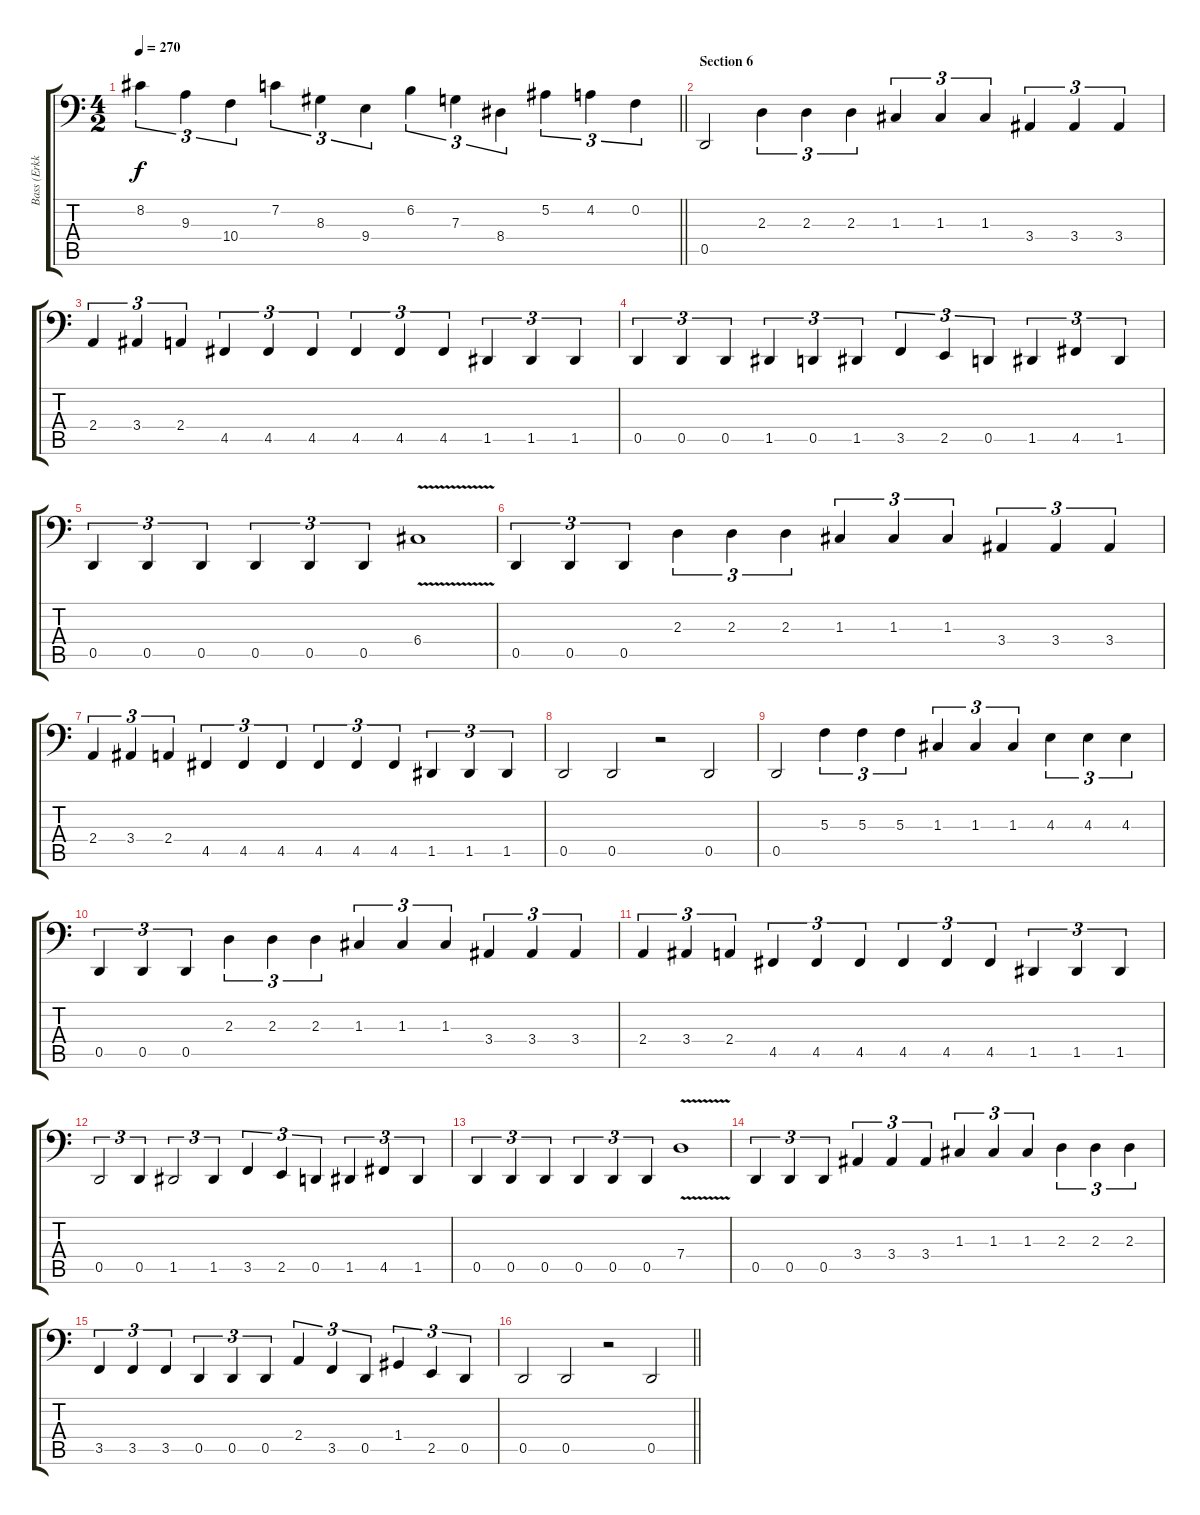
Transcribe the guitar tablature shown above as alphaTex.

\track ("Bass (Erkki)" "Bass (Erkk") {instrument electricbassfinger}
\staff {score tabs}
\tuning (A2 F2 C2 G1 D1 A0) {hide}
\ts (4 2)
\tempo 270
\clef f4
\barLineRight lightlight
\ks c
8.2.4{tu (3 2) dy f} 9.3.4{tu (3 2)} 10.4.4{tu (3 2)} 7.2.4{tu (3 2)} 8.3.4{tu (3 2)} 9.4.4{tu (3 2)} 6.2.4{tu (3 2)} 7.3.4{tu (3 2)} 8.4.4{tu (3 2)} 5.2.4{tu (3 2)} 4.2.4{tu (3 2)} 0.2.4{tu (3 2)} |
\section ("" "Section 6")
0.5.2 2.3.4{tu (3 2)} 2.3.4{tu (3 2)} 2.3.4{tu (3 2)} 1.3.4{tu (3 2)} 1.3.4{tu (3 2)} 1.3.4{tu (3 2)} 3.4.4{tu (3 2)} 3.4.4{tu (3 2)} 3.4.4{tu (3 2)} |
2.4.4{tu (3 2)} 3.4.4{tu (3 2)} 2.4.4{tu (3 2)} 4.5.4{tu (3 2)} 4.5.4{tu (3 2)} 4.5.4{tu (3 2)} 4.5.4{tu (3 2)} 4.5.4{tu (3 2)} 4.5.4{tu (3 2)} 1.5.4{tu (3 2)} 1.5.4{tu (3 2)} 1.5.4{tu (3 2)} |
0.5.4{tu (3 2)} 0.5.4{tu (3 2)} 0.5.4{tu (3 2)} 1.5.4{tu (3 2)} 0.5.4{tu (3 2)} 1.5.4{tu (3 2)} 3.5.4{tu (3 2)} 2.5.4{tu (3 2)} 0.5.4{tu (3 2)} 1.5.4{tu (3 2)} 4.5.4{tu (3 2)} 1.5.4{tu (3 2)} |
0.5.4{tu (3 2)} 0.5.4{tu (3 2)} 0.5.4{tu (3 2)} 0.5.4{tu (3 2)} 0.5.4{tu (3 2)} 0.5.4{tu (3 2)} 6.4{v}.1 |
0.5.4{tu (3 2)} 0.5.4{tu (3 2)} 0.5.4{tu (3 2)} 2.3.4{tu (3 2)} 2.3.4{tu (3 2)} 2.3.4{tu (3 2)} 1.3.4{tu (3 2)} 1.3.4{tu (3 2)} 1.3.4{tu (3 2)} 3.4.4{tu (3 2)} 3.4.4{tu (3 2)} 3.4.4{tu (3 2)} |
2.4.4{tu (3 2)} 3.4.4{tu (3 2)} 2.4.4{tu (3 2)} 4.5.4{tu (3 2)} 4.5.4{tu (3 2)} 4.5.4{tu (3 2)} 4.5.4{tu (3 2)} 4.5.4{tu (3 2)} 4.5.4{tu (3 2)} 1.5.4{tu (3 2)} 1.5.4{tu (3 2)} 1.5.4{tu (3 2)} |
0.5.2 0.5.2 r.2 0.5.2 |
0.5.2 5.3.4{tu (3 2)} 5.3.4{tu (3 2)} 5.3.4{tu (3 2)} 1.3.4{tu (3 2)} 1.3.4{tu (3 2)} 1.3.4{tu (3 2)} 4.3.4{tu (3 2)} 4.3.4{tu (3 2)} 4.3.4{tu (3 2)} |
0.5.4{tu (3 2)} 0.5.4{tu (3 2)} 0.5.4{tu (3 2)} 2.3.4{tu (3 2)} 2.3.4{tu (3 2)} 2.3.4{tu (3 2)} 1.3.4{tu (3 2)} 1.3.4{tu (3 2)} 1.3.4{tu (3 2)} 3.4.4{tu (3 2)} 3.4.4{tu (3 2)} 3.4.4{tu (3 2)} |
2.4.4{tu (3 2)} 3.4.4{tu (3 2)} 2.4.4{tu (3 2)} 4.5.4{tu (3 2)} 4.5.4{tu (3 2)} 4.5.4{tu (3 2)} 4.5.4{tu (3 2)} 4.5.4{tu (3 2)} 4.5.4{tu (3 2)} 1.5.4{tu (3 2)} 1.5.4{tu (3 2)} 1.5.4{tu (3 2)} |
0.5.2{tu (3 2)} 0.5.4{tu (3 2)} 1.5.2{tu (3 2)} 1.5.4{tu (3 2)} 3.5.4{tu (3 2)} 2.5.4{tu (3 2)} 0.5.4{tu (3 2)} 1.5.4{tu (3 2)} 4.5.4{tu (3 2)} 1.5.4{tu (3 2)} |
0.5.4{tu (3 2)} 0.5.4{tu (3 2)} 0.5.4{tu (3 2)} 0.5.4{tu (3 2)} 0.5.4{tu (3 2)} 0.5.4{tu (3 2)} 7.4{v}.1 |
0.5.4{tu (3 2)} 0.5.4{tu (3 2)} 0.5.4{tu (3 2)} 3.4.4{tu (3 2)} 3.4.4{tu (3 2)} 3.4.4{tu (3 2)} 1.3.4{tu (3 2)} 1.3.4{tu (3 2)} 1.3.4{tu (3 2)} 2.3.4{tu (3 2)} 2.3.4{tu (3 2)} 2.3.4{tu (3 2)} |
3.5.4{tu (3 2)} 3.5.4{tu (3 2)} 3.5.4{tu (3 2)} 0.5.4{tu (3 2)} 0.5.4{tu (3 2)} 0.5.4{tu (3 2)} 2.4.4{tu (3 2)} 3.5.4{tu (3 2)} 0.5.4{tu (3 2)} 1.4.4{tu (3 2)} 2.5.4{tu (3 2)} 0.5.4{tu (3 2)} |
\barLineRight lightlight
0.5.2 0.5.2 r.2 0.5.2
